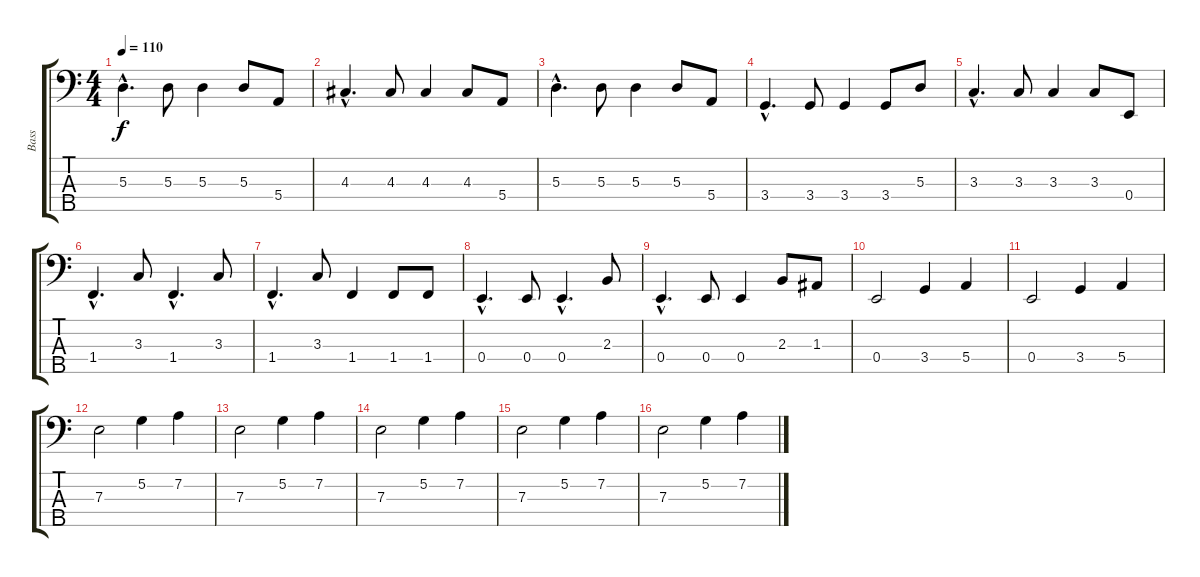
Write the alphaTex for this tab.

\track ("Bass" "Bass") {instrument acousticbass}
\staff {score tabs}
\tuning (G2 D2 A1 E1 B0) {hide}
\ts (4 4)
\tempo 110
\clef f4
\ks c
5.3{hac}.4{d dy f} 5.3.8 5.3.4 5.3.8 5.4.8 |
4.3{hac}.4{d} 4.3.8 4.3.4 4.3.8 5.4.8 |
5.3{hac}.4{d} 5.3.8 5.3.4 5.3.8 5.4.8 |
3.4{hac}.4{d} 3.4.8 3.4.4 3.4.8 5.3.8 |
3.3{hac}.4{d} 3.3.8 3.3.4 3.3.8 0.4.8 |
1.4{hac}.4{d} 3.3.8 1.4{hac}.4{d} 3.3.8 |
1.4{hac}.4{d} 3.3.8 1.4.4 1.4.8 1.4.8 |
0.4{hac}.4{d} 0.4.8 0.4{hac}.4{d} 2.3.8 |
0.4{hac}.4{d} 0.4.8 0.4.4 2.3.8 1.3.8 |
0.4.2 3.4.4 5.4.4 |
0.4.2 3.4.4 5.4.4 |
7.3.2 5.2.4 7.2.4 |
7.3.2 5.2.4 7.2.4 |
7.3.2 5.2.4 7.2.4 |
7.3.2 5.2.4 7.2.4 |
7.3.2 5.2.4 7.2.4
